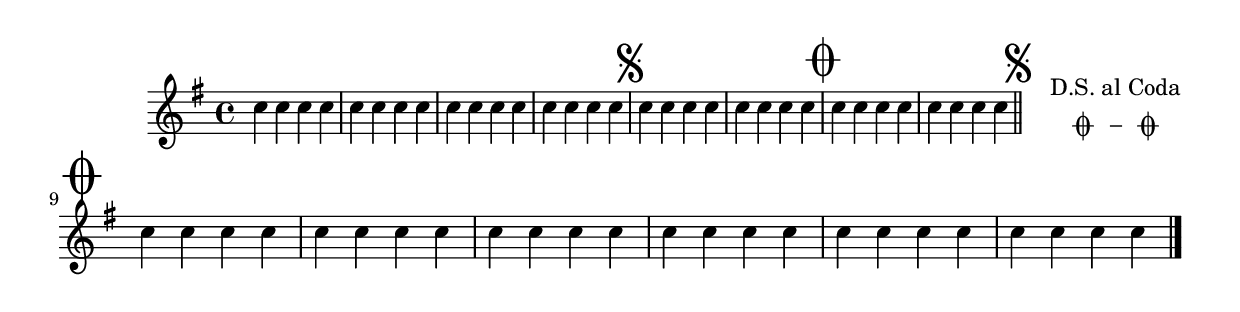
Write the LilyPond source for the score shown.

%% DO NOT EDIT this file manually; it is automatically
%% generated from LSR http://lsr.di.unimi.it
%% Make any changes in LSR itself, or in Documentation/snippets/new/ ,
%% and then run scripts/auxiliar/makelsr.py
%%
%% This file is in the public domain.
\version "2.18.0"

\header {
  lsrtags = "breaks, repeats, symbols-and-glyphs, workaround"

  texidoc = "
If you want to place an exiting segno sign and add text like @qq{D.S.
al Coda} next to it where usually the staff lines are you can use this
snippet. The coda will resume in a new line. There is a variation
documented in this snippet, where the coda will remain on the same
line.

"
  doctitle = "Positioning segno and coda (with line break)"
} % begin verbatim

{
  \clef treble
  \key g \major
  \time 4/4
  \relative c'' {
    \repeat unfold 4 {
      c4 c c c
    }

    % Set segno sign as rehearsal mark and adjust size if needed
    % \once \override Score.RehearsalMark.font-size = #3
    \mark \markup { \musicglyph #"scripts.segno" }
    \repeat unfold 2 {
      c4 c c c
    }

    % Set coda sign as rehearsal mark and adjust size if needed
    \once \override Score.RehearsalMark.font-size = #4
    \mark \markup { \musicglyph #"scripts.coda" }
    \repeat unfold 2 {
      c4 c c c
    }

    % Should Coda be on anew line?
    % Coda NOT on new line: use \nobreak
    % Coda on new line: DON'T use \nobreak
    % \noBreak

    \bar "||"

    % Set segno sign as rehearsal mark and adjust size if needed
    \once \override Score.RehearsalMark.break-visibility =
      #begin-of-line-invisible
    % \once \override Score.RehearsalMark.font-size = #3
    \mark \markup { \musicglyph #"scripts.segno" }

    % Here begins the trickery!
    % \cadenzaOn will suppress the bar count
    % and \stopStaff removes the staff lines.
    \cadenzaOn
    \stopStaff
        % Some examples of possible text-displays

        % text line-aligned
        % ==================
        % Move text to the desired position
        % \once \override TextScript.extra-offset = #'( 2 . -3.5 )
        % | <>^\markup { D.S. al Coda } }

        % text center-aligned
        % ====================
        % Move text to the desired position
        % \once \override TextScript.extra-offset = #'( 6 . -5.0 )
        % | <>^\markup { \center-column { D.S. "al Coda" } }

        % text and symbols center-aligned
        % ===============================
        % Move text to the desired position
        % and tweak spacing for optimum text alignment
        \repeat unfold 1 {
          s1
          \bar ""
        }
        \once \override TextScript.extra-offset = #'( 0 . -3.0 )
        \once \override TextScript.word-space = #1.5
        <>^\markup { \center-column { "D.S. al Coda"
          \line {
            \musicglyph #"scripts.coda"
            \musicglyph #"scripts.tenuto"
            \musicglyph #"scripts.coda"} } }

        % Increasing the unfold counter will expand the staff-free space
        \repeat unfold 3 {
          s1
          \bar ""
        }
        % Resume bar count and show staff lines again
    \startStaff
    \cadenzaOff

    % Should Coda be on new line?
    % Coda NOT on new line: DON'T use \break
    % Coda on new line: use \break
    \break

    % Show up, you clef and key!
    \once \override Staff.KeySignature.break-visibility = #end-of-line-invisible
    \once \override Staff.Clef.break-visibility = #end-of-line-invisible

    % Set coda sign as rehearsal mark and adjust size and position

    % Put the coda sign on top of the (treble-)clef
    % depending on coda's line-position

    % Coda NOT on new line, use this:
    % \once \override Score.RehearsalMark.extra-offset = #'( -2 . 1.75 )

    % Coda on new line, use this:
    \once \override Score.RehearsalMark.extra-offset = #'( -5 . .5 )

    \once \override Score.RehearsalMark.font-size = #5
    \mark \markup { \musicglyph #"scripts.coda" }

    % The coda
    \repeat unfold 6 {
      c4 c c c
    }
    \bar"|."
  }
}
